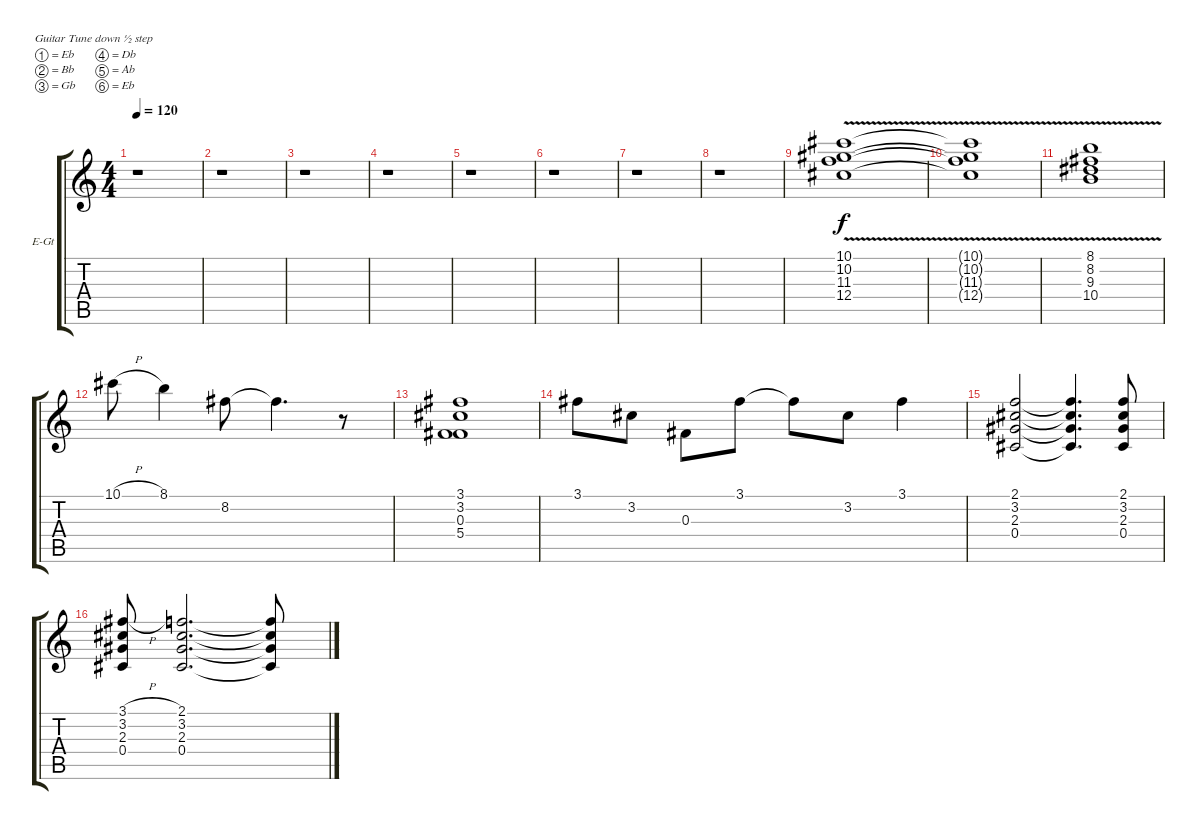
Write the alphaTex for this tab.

\bracketExtendMode groupsimilarinstruments
\firstSystemTrackNameOrientation horizontal
\otherSystemsTrackNameOrientation horizontal
\track ("gtr 4" "E-Gt") {instrument electricguitarclean}
\staff {score tabs}
\tuning (Eb4 Bb3 Gb3 Db3 Ab2 Eb2)
\ts (4 4)
\tempo 120
\clef g2
\ks c
r.1{dy f} |
r.1 |
r.1 |
r.1 |
r.1 |
r.1 |
r.1 |
r.1 |
(10.1{v} 10.2{v} 11.3{v} 12.4{v}).1 |
(10.1{v t} 10.2{v t} 11.3{v t} 12.4{v t}).1 |
(8.1{v} 8.2{v} 9.3{v} 10.4{v}).1 |
10.1{h}.8 8.1.4 8.2.8 8.2{t}.4{d} r.8 |
(3.1 3.2 0.3 5.4).1 |
3.1.8 3.2.8 0.3.8 3.1.8 3.1{t}.8 3.2.8 3.1.4 |
(2.1 3.2 2.3 0.4).2 (2.1{t} 3.2{t} 2.3{t} 0.4{t}).4{d} (2.1 3.2 2.3 0.4).8 |
(3.1{h} 3.2 2.3 0.4).8 (2.1 3.2 2.3 0.4).2{d} (2.1{t} 3.2{t} 2.3{t} 0.4{t}).8
